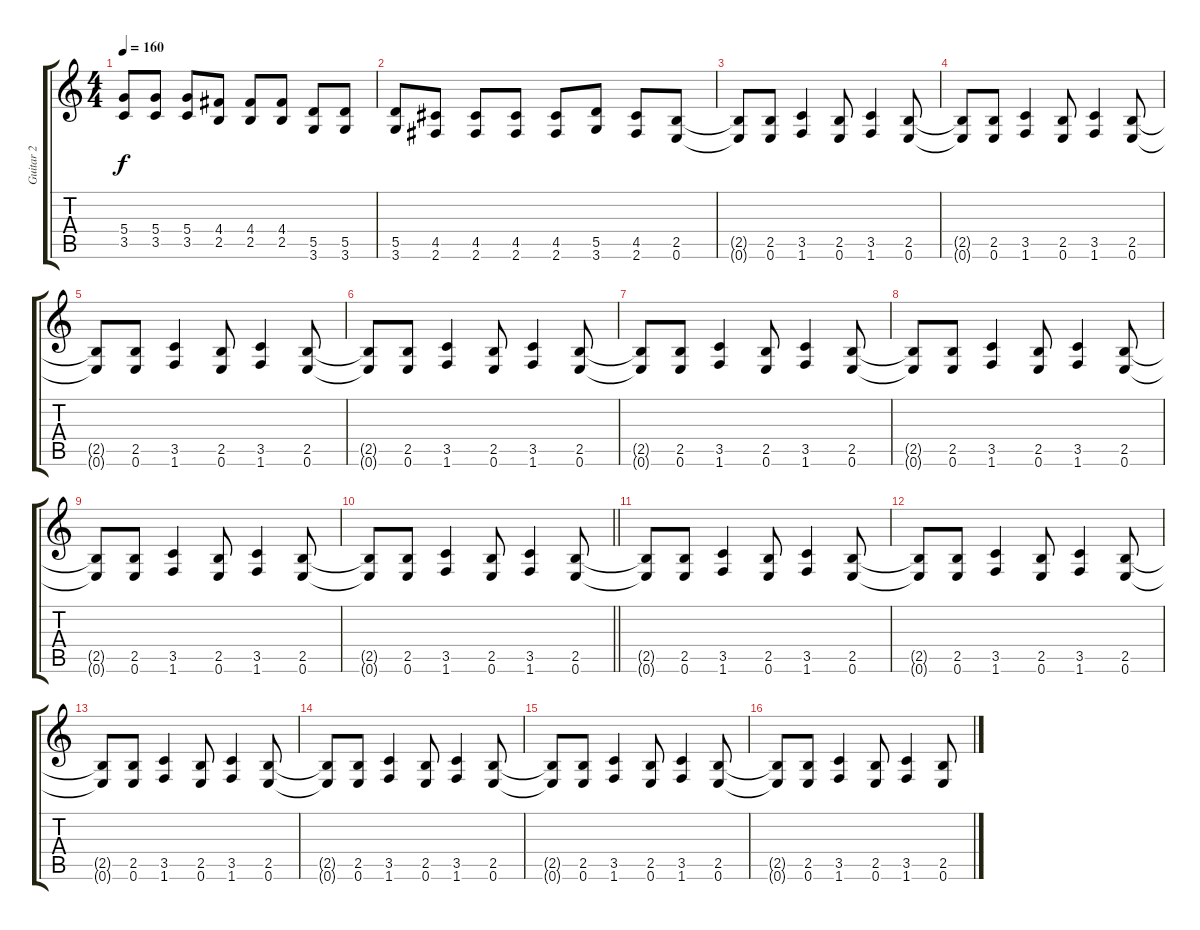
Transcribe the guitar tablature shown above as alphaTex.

\track ("Guitar 2" "Guitar 2") {instrument distortionguitar}
\staff {score tabs}
\tuning (E4 B3 G3 D3 A2 E2) {hide}
\ts (4 4)
\tempo 160
\clef g2
\ks c
(5.4 3.5).8{dy f} (5.4 3.5).8 (5.4 3.5).8 (4.4 2.5).8 (4.4 2.5).8 (4.4 2.5).8 (5.5 3.6).8 (5.5 3.6).8 |
(5.5 3.6).8 (4.5 2.6).8 (4.5 2.6).8 (4.5 2.6).8 (4.5 2.6).8 (5.5 3.6).8 (4.5 2.6).8 (2.5 0.6).8 |
(2.5{t} 0.6{t}).8 (2.5 0.6).8 (3.5 1.6).4 (2.5 0.6).8 (3.5 1.6).4 (2.5 0.6).8 |
(2.5{t} 0.6{t}).8 (2.5 0.6).8 (3.5 1.6).4 (2.5 0.6).8 (3.5 1.6).4 (2.5 0.6).8 |
(2.5{t} 0.6{t}).8 (2.5 0.6).8 (3.5 1.6).4 (2.5 0.6).8 (3.5 1.6).4 (2.5 0.6).8 |
(2.5{t} 0.6{t}).8 (2.5 0.6).8 (3.5 1.6).4 (2.5 0.6).8 (3.5 1.6).4 (2.5 0.6).8 |
(2.5{t} 0.6{t}).8 (2.5 0.6).8 (3.5 1.6).4 (2.5 0.6).8 (3.5 1.6).4 (2.5 0.6).8 |
(2.5{t} 0.6{t}).8 (2.5 0.6).8 (3.5 1.6).4 (2.5 0.6).8 (3.5 1.6).4 (2.5 0.6).8 |
(2.5{t} 0.6{t}).8 (2.5 0.6).8 (3.5 1.6).4 (2.5 0.6).8 (3.5 1.6).4 (2.5 0.6).8 |
\barLineRight lightlight
(2.5{t} 0.6{t}).8 (2.5 0.6).8 (3.5 1.6).4 (2.5 0.6).8 (3.5 1.6).4 (2.5 0.6).8 |
(2.5{t} 0.6{t}).8 (2.5 0.6).8 (3.5 1.6).4 (2.5 0.6).8 (3.5 1.6).4 (2.5 0.6).8 |
(2.5{t} 0.6{t}).8 (2.5 0.6).8 (3.5 1.6).4 (2.5 0.6).8 (3.5 1.6).4 (2.5 0.6).8 |
(2.5{t} 0.6{t}).8 (2.5 0.6).8 (3.5 1.6).4 (2.5 0.6).8 (3.5 1.6).4 (2.5 0.6).8 |
(2.5{t} 0.6{t}).8 (2.5 0.6).8 (3.5 1.6).4 (2.5 0.6).8 (3.5 1.6).4 (2.5 0.6).8 |
(2.5{t} 0.6{t}).8 (2.5 0.6).8 (3.5 1.6).4 (2.5 0.6).8 (3.5 1.6).4 (2.5 0.6).8 |
(2.5{t} 0.6{t}).8 (2.5 0.6).8 (3.5 1.6).4 (2.5 0.6).8 (3.5 1.6).4 (2.5 0.6).8
